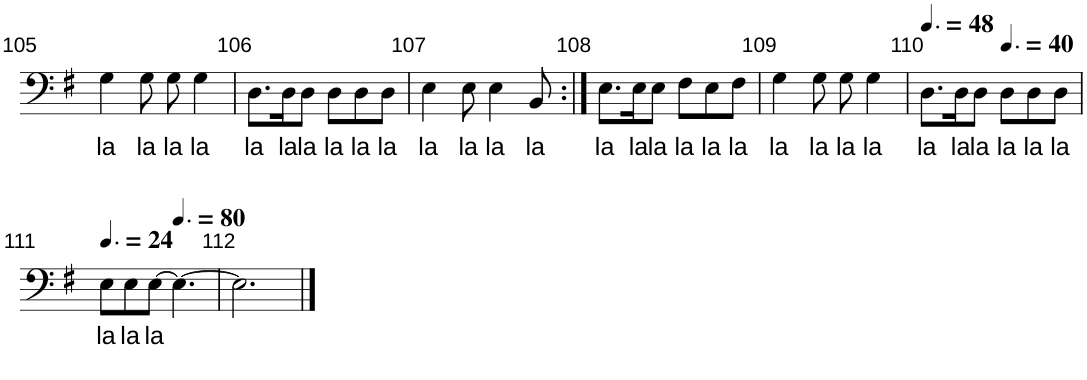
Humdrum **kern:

**kern	**text
*part1	*part1
*staff1	*staff1
*I"Basse	*
*I'B.	*
!!LO:PB:g=z
*clefF4	*
*k[f#]	*
*M6/8	*
=105	=105
!	!LO:LY:b
4G\	la
!	!LO:LY:b
8G\	la
!	!LO:LY:b
8G\	la
!	!LO:LY:b
4G\	la
=106	=106
!	!LO:LY:b
8.D\L	la
!	!LO:LY:b
16D\K	la
!	!LO:LY:b
8D\J	la
!	!LO:LY:b
8D\L	la
!	!LO:LY:b
8D\	la
!	!LO:LY:b
8D\J	la
=107	=107
!	!LO:LY:b
4E\	la
!	!LO:LY:b
8E\	la
!	!LO:LY:b
4E\	la
!	!LO:LY:b
8BB/	la
=108:|!	=108:|!
!	!LO:LY:b
8.E\L	la
!	!LO:LY:b
16E\K	la
!	!LO:LY:b
8E\J	la
!	!LO:LY:b
8F#\L	la
!	!LO:LY:b
8E\	la
!	!LO:LY:b
8F#\J	la
=109	=109
!	!LO:LY:b
4G\	la
!	!LO:LY:b
8G\	la
!	!LO:LY:b
8G\	la
!	!LO:LY:b
4G\	la
=110	=110
*MM72	*
!	!LO:LY:b
8.D\L	la
!	!LO:LY:b
16D\K	la
!	!LO:LY:b
8D\J	la
*MM60	*
!	!LO:LY:b
8D\L	la
!	!LO:LY:b
8D\	la
!	!LO:LY:b
8D\J	la
!!LO:LB:g=z
=111	=111
*MM36	*
!	!LO:LY:b
8E\L	la
!	!LO:LY:b
8E\	la
!	!LO:LY:b
[8E\J	la
*MM120	*
4.E\_	.
=112	=112
2.E\]	.
==	==
*-	*-
